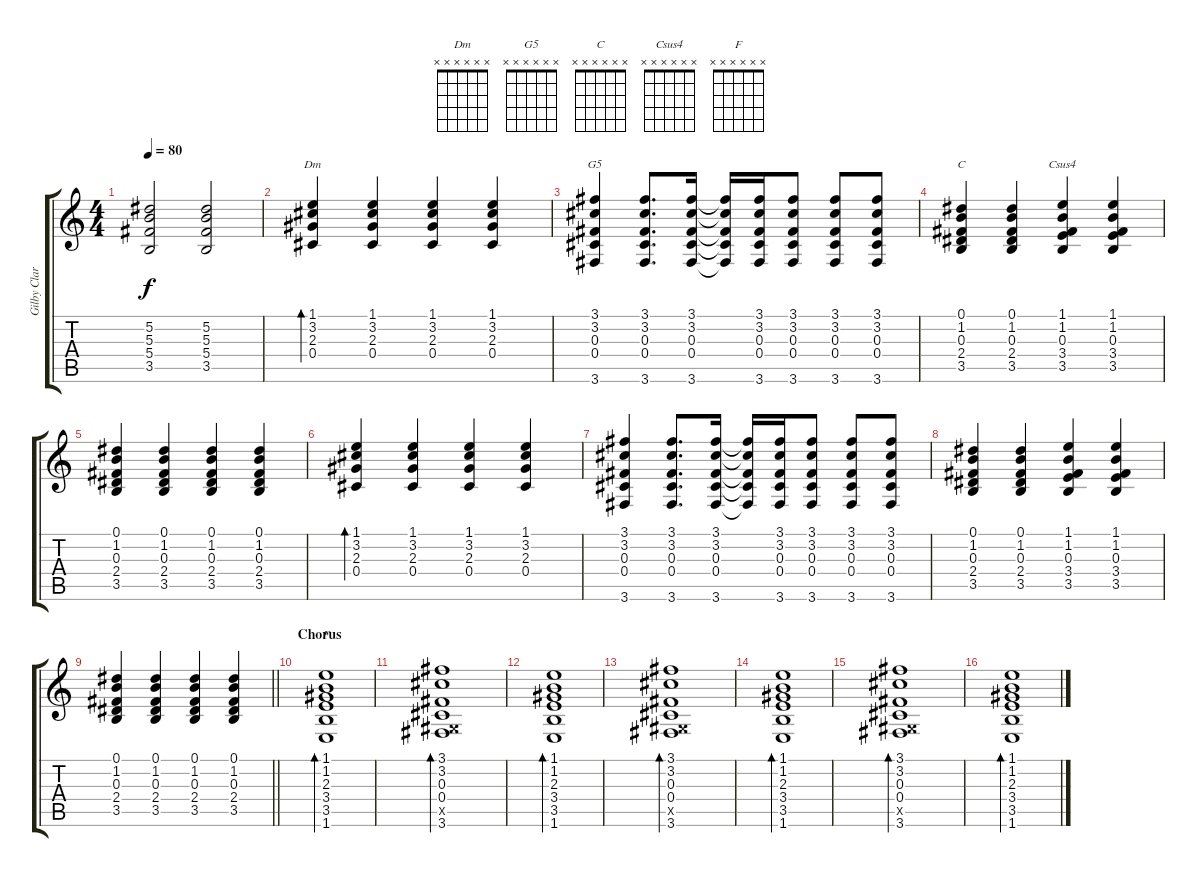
\track ("Gilby Clarke" "Gilby Clar") {instrument electricguitarjazz}
\staff {score tabs}
\tuning (Eb4 Bb3 Gb3 Db3 Ab2 Eb2) {hide}
\chord ("Dm" x x x x x x)
\chord ("G5" x x x x x x)
\chord ("C" x x x x x x)
\chord ("Csus4" x x x x x x)
\chord ("F" x x x x x x)
\ts (4 4)
\tempo 80
\clef g2
\ks c
(5.2 5.3 5.4 3.5).2{dy f} (5.2 5.3 5.4 3.5).2 |
(1.1 3.2 2.3 0.4).4{bd 120 ch "Dm"} (1.1 3.2 2.3 0.4).4 (1.1 3.2 2.3 0.4).4 (1.1 3.2 2.3 0.4).4 |
(3.1 3.2 0.3 0.4 3.6).4{ch "G5"} (3.1 3.2 0.3 0.4 3.6).8{d} (3.1 3.2 0.3 0.4 3.6).16 (3.1{t} 3.2{t} 0.3{t} 0.4{t} 3.6{t}).16 (3.1 3.2 0.3 0.4 3.6).16 (3.1 3.2 0.3 0.4 3.6).8 (3.1 3.2 0.3 0.4 3.6).8 (3.1 3.2 0.3 0.4 3.6).8 |
(0.1 1.2 0.3 2.4 3.5).4{ch "C"} (0.1 1.2 0.3 2.4 3.5).4 (1.1 1.2 0.3 3.4 3.5).4{ch "Csus4"} (1.1 1.2 0.3 3.4 3.5).4 |
(0.1 1.2 0.3 2.4 3.5).4 (0.1 1.2 0.3 2.4 3.5).4 (0.1 1.2 0.3 2.4 3.5).4 (0.1 1.2 0.3 2.4 3.5).4 |
(1.1 3.2 2.3 0.4).4{bd 120} (1.1 3.2 2.3 0.4).4 (1.1 3.2 2.3 0.4).4 (1.1 3.2 2.3 0.4).4 |
(3.1 3.2 0.3 0.4 3.6).4 (3.1 3.2 0.3 0.4 3.6).8{d} (3.1 3.2 0.3 0.4 3.6).16 (3.1{t} 3.2{t} 0.3{t} 0.4{t} 3.6{t}).16 (3.1 3.2 0.3 0.4 3.6).16 (3.1 3.2 0.3 0.4 3.6).8 (3.1 3.2 0.3 0.4 3.6).8 (3.1 3.2 0.3 0.4 3.6).8 |
(0.1 1.2 0.3 2.4 3.5).4 (0.1 1.2 0.3 2.4 3.5).4 (1.1 1.2 0.3 3.4 3.5).4 (1.1 1.2 0.3 3.4 3.5).4 |
\barLineRight lightlight
(0.1 1.2 0.3 2.4 3.5).4 (0.1 1.2 0.3 2.4 3.5).4 (0.1 1.2 0.3 2.4 3.5).4 (0.1 1.2 0.3 2.4 3.5).4 |
\section ("" "Chorus")
(1.1 1.2 2.3 3.4 3.5 1.6).1{bd 120 ch "F"} |
(3.1 3.2 0.3 0.4 0.5{x} 3.6).1{bd 120} |
(1.1 1.2 2.3 3.4 3.5 1.6).1{bd 120} |
(3.1 3.2 0.3 0.4 0.5{x} 3.6).1{bd 120} |
(1.1 1.2 2.3 3.4 3.5 1.6).1{bd 120} |
(3.1 3.2 0.3 0.4 0.5{x} 3.6).1{bd 120} |
(1.1 1.2 2.3 3.4 3.5 1.6).1{bd 120}
